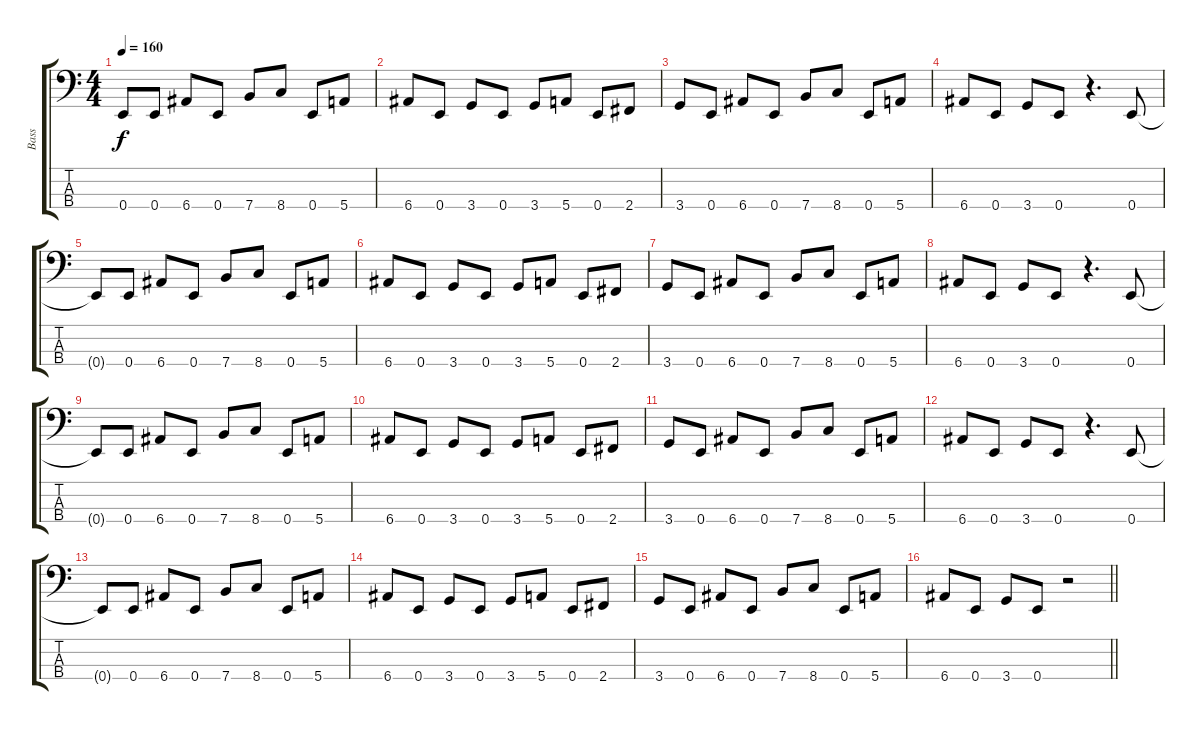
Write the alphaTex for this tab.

\track ("Bass" "Bass") {instrument electricbasspick}
\staff {score tabs}
\tuning (G2 D2 A1 E1) {hide}
\ts (4 4)
\tempo 160
\clef f4
\ks c
0.4{t}.8{dy f} 0.4.8 6.4.8 0.4.8 7.4.8 8.4.8 0.4.8 5.4.8 |
6.4.8 0.4.8 3.4.8 0.4.8 3.4.8 5.4.8 0.4.8 2.4.8 |
3.4.8 0.4.8 6.4.8 0.4.8 7.4.8 8.4.8 0.4.8 5.4.8 |
6.4.8 0.4.8 3.4.8 0.4.8 r.4{d} 0.4.8 |
0.4{t}.8 0.4.8 6.4.8 0.4.8 7.4.8 8.4.8 0.4.8 5.4.8 |
6.4.8 0.4.8 3.4.8 0.4.8 3.4.8 5.4.8 0.4.8 2.4.8 |
3.4.8 0.4.8 6.4.8 0.4.8 7.4.8 8.4.8 0.4.8 5.4.8 |
6.4.8 0.4.8 3.4.8 0.4.8 r.4{d} 0.4.8 |
0.4{t}.8 0.4.8 6.4.8 0.4.8 7.4.8 8.4.8 0.4.8 5.4.8 |
6.4.8 0.4.8 3.4.8 0.4.8 3.4.8 5.4.8 0.4.8 2.4.8 |
3.4.8 0.4.8 6.4.8 0.4.8 7.4.8 8.4.8 0.4.8 5.4.8 |
6.4.8 0.4.8 3.4.8 0.4.8 r.4{d} 0.4.8 |
0.4{t}.8 0.4.8 6.4.8 0.4.8 7.4.8 8.4.8 0.4.8 5.4.8 |
6.4.8 0.4.8 3.4.8 0.4.8 3.4.8 5.4.8 0.4.8 2.4.8 |
3.4.8 0.4.8 6.4.8 0.4.8 7.4.8 8.4.8 0.4.8 5.4.8 |
\barLineRight lightlight
6.4.8 0.4.8 3.4.8 0.4.8 r.2
